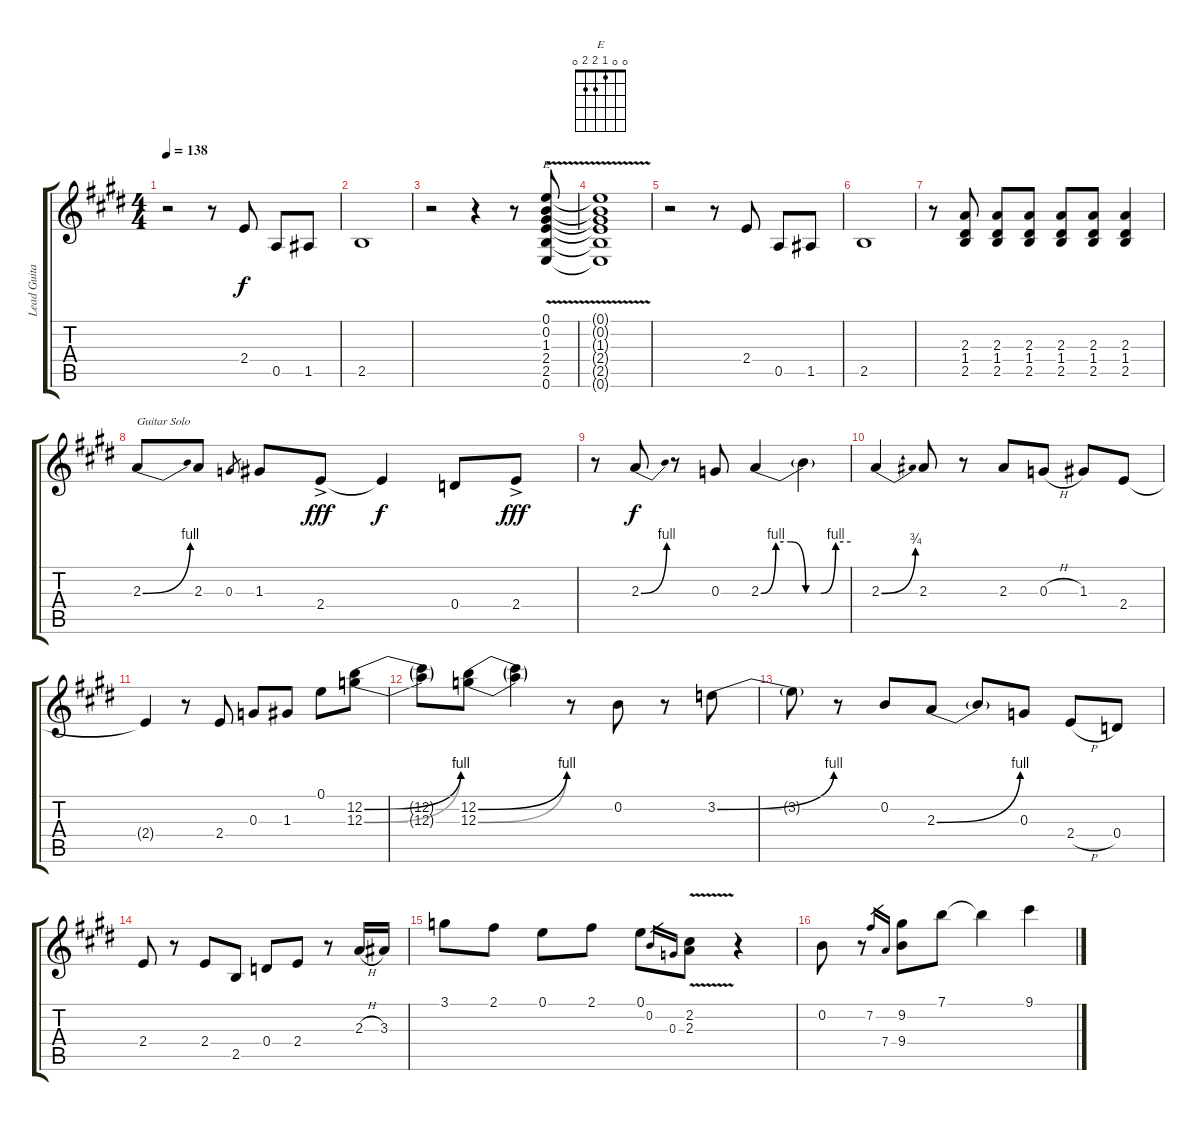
\track ("Lead Guitar" "Lead Guita") {instrument distortionguitar}
\staff {score tabs}
\tuning (E4 B3 G3 D3 A2 E2) {hide}
\chord ("E" 0 0 1 2 2 0)
\ts (4 4)
\tempo 138
\clef g2
\ks e
r.2{dy f} r.8 2.4.8 0.5.8 1.5.8 |
2.5.1 |
r.2 r.4 r.8 (0.1{v} 0.2{v} 1.3{v} 2.4{v} 2.5{v} 0.6{v}).8{ch "E"} |
(0.1{t} 0.2{t} 1.3{t} 2.4{t} 2.5{t} 0.6{t}).1 |
r.2 r.8 2.4.8 0.5.8 1.5.8 |
2.5.1 |
r.8 (2.3 1.4 2.5).8 (2.3 1.4 2.5).8 (2.3 1.4 2.5).8 (2.3 1.4 2.5).8 (2.3 1.4 2.5).8 (2.3 1.4 2.5).4 |
2.3{be (bend 0 0 60 4)}.8{txt "Guitar Solo"} 2.3.8 0.3.8{gr} 1.3.8 2.4{ac}.8{dy fff} 2.4{t}.4{dy f} 0.4.8 2.4{ac}.8{dy fff} |
r.8 2.3{be (bend 0 0 60 4)}.8{dy f} r.8 0.3.8 2.3{be (custom 0 0 10 4 20 4 30 0 40 0 50 4 60 4)}.4 2.3{t}.4 |
2.3{be (bend 0 0 60 3)}.4 2.3.8 r.8 2.3.8 0.3{h}.8 1.3.8 2.4.8 |
2.4{t}.4 r.8 2.4.8 0.3.8 1.3.8 0.1.8 (12.2{be (bend 0 0 60 4)} 12.3{be (bend 0 0 60 4)}).8 |
(12.2{t} 12.3{t}).8 (12.2{be (bend 0 0 60 4)} 12.3{be (bend 0 0 60 4)}).8 (12.2{t} 12.3{t}).4 r.8 0.2.8 r.8 3.2{be (bend 0 0 60 4)}.8 |
3.2{t}.8 r.8 0.2.8 2.3{be (bend 0 0 60 4)}.8 2.3{t}.8 0.3.8 2.4{h}.8 0.4.8 |
2.4.8 r.8 2.4.8 2.5.8 0.4.8 2.4.8 r.8 2.3{h}.16 3.3.16 |
3.1.8 2.1.8 0.1.8 2.1.8 0.1.8 0.2.16{gr} 0.3.16{gr} (2.2{v} 2.3{v}).8 r.4 |
0.2.8 r.8 7.2.16{gr} 7.4.16{gr} (9.2 9.4).8 7.1.8 7.1{t}.4 9.1.4
